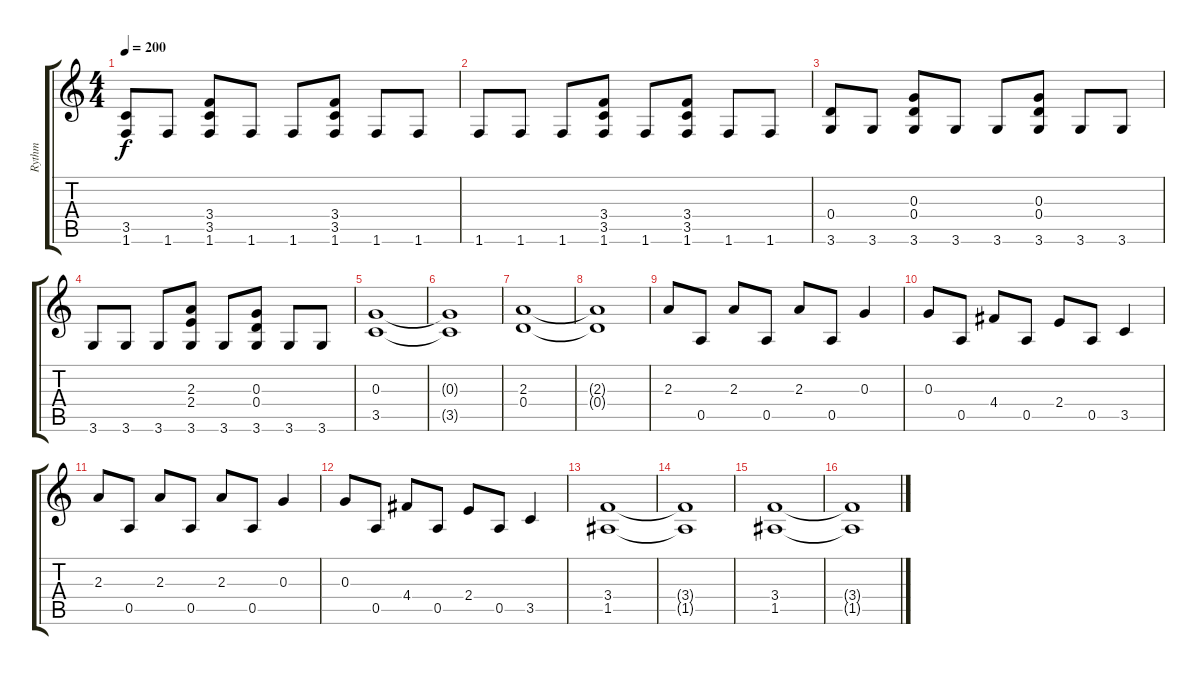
\track ("Rythm" "Rythm") {instrument distortionguitar}
\staff {score tabs}
\tuning (E4 B3 G3 D3 A2 E2) {hide}
\ts (4 4)
\tempo 200
\clef g2
\ks c
(3.5 1.6).8{dy f} 1.6.8 (3.4 3.5 1.6).8 1.6.8 1.6.8 (3.4 3.5 1.6).8 1.6.8 1.6.8 |
1.6.8 1.6.8 1.6.8 (3.4 3.5 1.6).8 1.6.8 (3.4 3.5 1.6).8 1.6.8 1.6.8 |
(0.4 3.6).8 3.6.8 (0.3 0.4 3.6).8 3.6.8 3.6.8 (0.3 0.4 3.6).8 3.6.8 3.6.8 |
3.6.8 3.6.8 3.6.8 (2.3 2.4 3.6).8 3.6.8 (0.3 0.4 3.6).8 3.6.8 3.6.8 |
(0.3 3.5).1 |
(0.3{t} 3.5{t}).1 |
(2.3 0.4).1 |
(2.3{t} 0.4{t}).1 |
2.3.8 0.5.8 2.3.8 0.5.8 2.3.8 0.5.8 0.3.4 |
0.3.8 0.5.8 4.4.8 0.5.8 2.4.8 0.5.8 3.5.4 |
2.3.8 0.5.8 2.3.8 0.5.8 2.3.8 0.5.8 0.3.4 |
0.3.8 0.5.8 4.4.8 0.5.8 2.4.8 0.5.8 3.5.4 |
(3.4 1.5).1 |
(3.4{t} 1.5{t}).1 |
(3.4 1.5).1 |
(3.4{t} 1.5{t}).1
